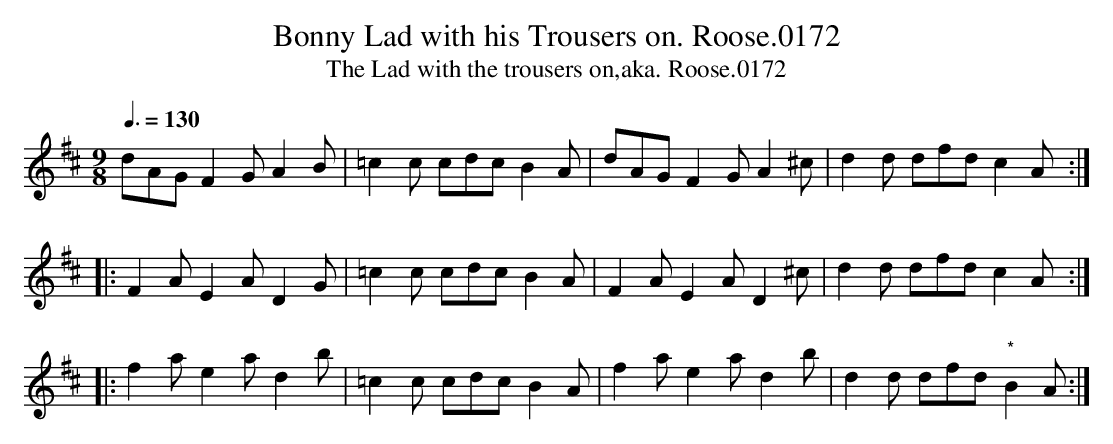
X:1
T:Bonny Lad with his Trousers on. Roose.0172
T:Lad with the trousers on,aka. Roose.0172, The
M:9/8
L:1/8
Q:3/8=130
K:D
dAG F2G A2B|=c2c cdc B2A|dAG F2G A2^c|d2d dfd c2A:|
|:F2A E2A D2G|=c2c cdc B2A|F2A E2A D2^c|d2d dfd c2A:|
|:f2a e2a d2b|=c2c cdc B2A|f2a e2a d2b|d2d dfd "*"B2A:|
